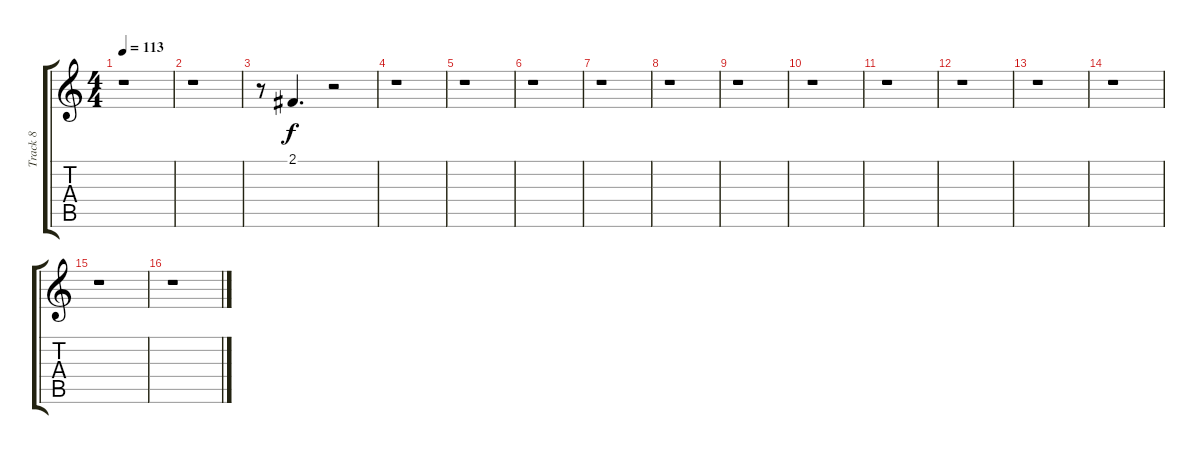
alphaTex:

\track ("Track 8" "Track 8") {instrument reversecymbal}
\staff {score tabs}
\tuning (E4 B3 G3 D3 A2 E2) {hide}
\ts (4 4)
\tempo 113
\clef g2
\ks c
r.1{dy f} |
r.1 |
r.8 2.1.4{d} r.2 |
r.1 |
r.1 |
r.1 |
r.1 |
r.1 |
r.1 |
r.1 |
r.1 |
r.1 |
r.1 |
r.1 |
r.1 |
r.1
